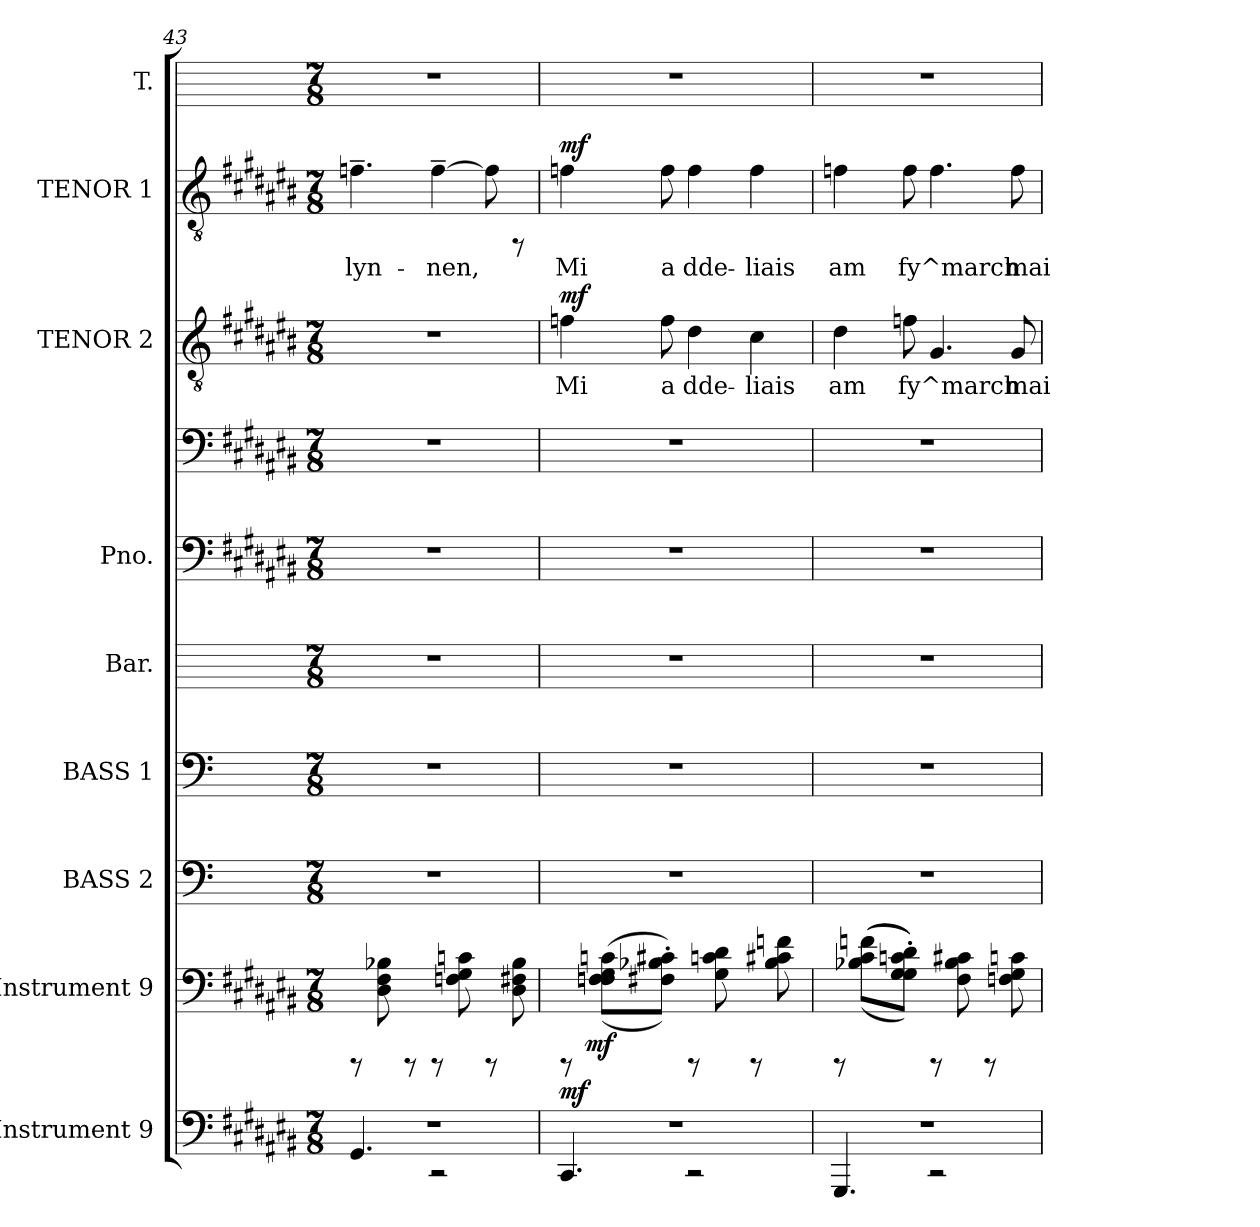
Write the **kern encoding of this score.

**kern	**dynam	**kern	**dynam	**kern	**kern	**kern	**kern	**kern	**kern	**text	**dynam	**kern	**text	**dynam	**kern
*part9	*part9	*part8	*part8	*part7	*part6	*part5	*part4	*part4	*part3	*part3	*part3	*part2	*part2	*part2	*part1
*staff10	*staff10	*staff9	*staff9	*staff8	*staff7	*staff6	*staff5	*staff4	*staff3	*staff3	*staff3	*staff2	*staff2	*staff2	*staff1
*I"Instrument 9	*	*I"Instrument 9	*	*I"BASS 2	*I"BASS 1	*I"Bar.	*I"Pno.	*	*I"TENOR 2	*	*	*I"TENOR 1	*	*	*I"T.
*	*	*	*	*I'B. 2	*I'B. 1	*I'Bar.	*	*	*I'T. 2	*	*	*I'T. 1	*	*	*
!!LO:LB:g=z
*clefF4	*	*clefF4	*	*clefF4	*clefF4	*	*clefF4	*clefF4	*clefGv2	*	*	*clefGv2	*	*	*
*ITrd-3c-5	*	*ITrd-3c-5	*	*ITrd-3c-5	*ITrd-3c-5	*ITrd-3c-5	*ITrd-3c-5	*ITrd-3c-5	*ITrd-3c-5	*	*	*ITrd-3c-5	*	*	*ITrd-3c-5
*k[f#c#g#d#a#e#]	*	*k[f#c#g#d#a#e#]	*	*k[b-]	*k[b-]	*k[b-]	*k[f#c#g#d#a#e#]	*k[f#c#g#d#a#e#]	*k[f#c#g#d#a#e#]	*	*	*k[f#c#g#d#a#e#]	*	*	*k[b-]
*F#:	*	*F#:	*	*F:	*F:	*F:	*F#:	*F#:	*F#:	*	*	*F#:	*	*	*F:
*M7/8	*	*M7/8	*	*M7/8	*M7/8	*M7/8	*M7/8	*M7/8	*M7/8	*	*	*M7/8	*	*	*M7/8
=43	=43	=43	=43	=43	=43	=43	=43	=43	=43	=43	=43	=43	=43	=43	=43
*^	*	*	*	*	*	*	*	*	*	*	*	*	*	*	*
!	!	!	!	!	!	!	!	!	!	!	!	!	!	!LO:LY:b:cj	!	!
2..r	4.C#/	.	8rCCC	.	2..r	2..r	2..r	2..r	2..r	2..r	.	.	4.b-~>\	-lyn-	.	2..r
.	.	.	8B\ 8G#\ 8e-\	.	.	.	.	.	.	.	.	.	.	.	.	.
.	.	.	8rCCC	.	.	.	.	.	.	.	.	.	.	.	.	.
!	!	!	!	!	!	!	!	!	!	!	!	!	!	!LO:LY:b:cj	!	!
.	2r	.	8rCCC	.	.	.	.	.	.	.	.	.	[>4b-~>\	-nen,	.	.
.	.	.	8f\ 8c#\ 8B-\	.	.	.	.	.	.	.	.	.	.	.	.	.
!	!	!	!	!	!	!	!	!	!	!	!	!	!	!LO:LY:b:cj	!	!
.	.	.	8rCCC	.	.	.	.	.	.	.	.	.	8b-\]	.	.	.
.	.	.	8B\ 8G#\ 8e-\	.	.	.	.	.	.	.	.	.	8rFF	.	.	.
=44	=44	=44	=44	=44	=44	=44	=44	=44	=44	=44	=44	=44	=44	=44	=44	=44
!	!	!LO:DY:a	!	!	!	!	!	!	!	!	!LO:LY:b:cj	!LO:DY:a	!	!LO:LY:b:cj	!LO:DY:a	!
*	*	*	*^	*	*	*	*	*	*	*	*	*	*	*	*	*
2..r	4.FF#/	mf	8rCCC	16ryy	.	2..r	2..r	2..r	2..r	2..r	4b-\	Mi	mf	4b-\	Mi	mf	2..r
.	.	.	.	64ryy	.	.	.	.	.	.	.	.	.	.	.	.	.
!	!	!	!	!	!LO:DY:b	!	!	!	!	!	!	!	!	!	!	!	!
.	.	.	.	2ryy	mf	.	.	.	.	.	.	.	.	.	.	.	.
.	.	.	(<(>8f\ 8c#\ 8B-\ 8B-\L	.	.	.	.	.	.	.	.	.	.	.	.	.	.
!	!	!	!	!	!	!	!	!	!	!	!	!LO:LY:b:cj	!	!	!LO:LY:b:cj	!	!
.	.	.	8e-\'> 8B\'> 8f#\'>J))	.	.	.	.	.	.	.	8b-\	a	.	8b-\	a	.	.
!	!	!	!	!	!	!	!	!	!	!	!	!LO:LY:b:cj	!	!	!LO:LY:b:cj	!	!
.	2r	.	8rCCC	.	.	.	.	.	.	.	4g#\	dde-	.	4b-\	dde-	.	.
.	.	.	8f\ 8c#\ 8g#\	.	.	.	.	.	.	.	.	.	.	.	.	.	.
.	.	.	.	4ryy	.	.	.	.	.	.	.	.	.	.	.	.	.
!	!	!	!	!	!	!	!	!	!	!	!	!LO:LY:b:cj	!	!	!LO:LY:b:cj	!	!
.	.	.	8rCCC	.	.	.	.	.	.	.	4f#\	-liais	.	4b-\	-liais	.	.
.	.	.	8f#\ 8e-\ 8b-\	.	.	.	.	.	.	.	.	.	.	.	.	.	.
.	.	.	.	32.ryy	.	.	.	.	.	.	.	.	.	.	.	.	.
=45	=45	=45	=45	=45	=45	=45	=45	=45	=45	=45	=45	=45	=45	=45	=45	=45	=45
!	!	!	!	!	!	!	!	!	!	!	!	!LO:LY:b:cj	!	!	!LO:LY:b:cj	!	!
*	*	*	*v	*v	*	*	*	*	*	*	*	*	*	*	*	*	*
2..r	4.CC#/	.	8rCCC	.	2..r	2..r	2..r	2..r	2..r	4g#\	am	.	4b-\	am	.	2..r
.	.	.	(>(>(>8b-\ 8e-\ 8f#\L	.	.	.	.	.	.	.	.	.	.	.	.	.
!	!	!	!	!	!	!	!	!	!	!	!LO:LY:b:cj	!	!	!LO:LY:b:cj	!	!
.	.	.	8g#\'> 8f\'> 8c#\'> 8c#\'>J)))	.	.	.	.	.	.	8b-\	fy^march	.	8b-\	fy^march	.	.
!	!	!	!	!	!	!	!	!	!	!	!LO:LY:b:cj	!	!	!LO:LY:b:cj	!	!
.	2r	.	8rCCC	.	.	.	.	.	.	4.c#/	.	.	4.b-\	.	.	.
.	.	.	8f#\ 8e-\ 8B\	.	.	.	.	.	.	.	.	.	.	.	.	.
.	.	.	8rCCC	.	.	.	.	.	.	.	.	.	.	.	.	.
!	!	!	!	!	!	!	!	!	!	!	!LO:LY:b:cj	!	!	!LO:LY:b:cj	!	!
.	.	.	8c#\ 8B-\ 8f\	.	.	.	.	.	.	8c#/	mai	.	8b-\	mai	.	.
*v	*v	*	*	*	*	*	*	*	*	*	*	*	*	*	*	*
=	=	=	=	=	=	=	=	=	=	=	=	=	=	=	=
*-	*-	*-	*-	*-	*-	*-	*-	*-	*-	*-	*-	*-	*-	*-	*-
